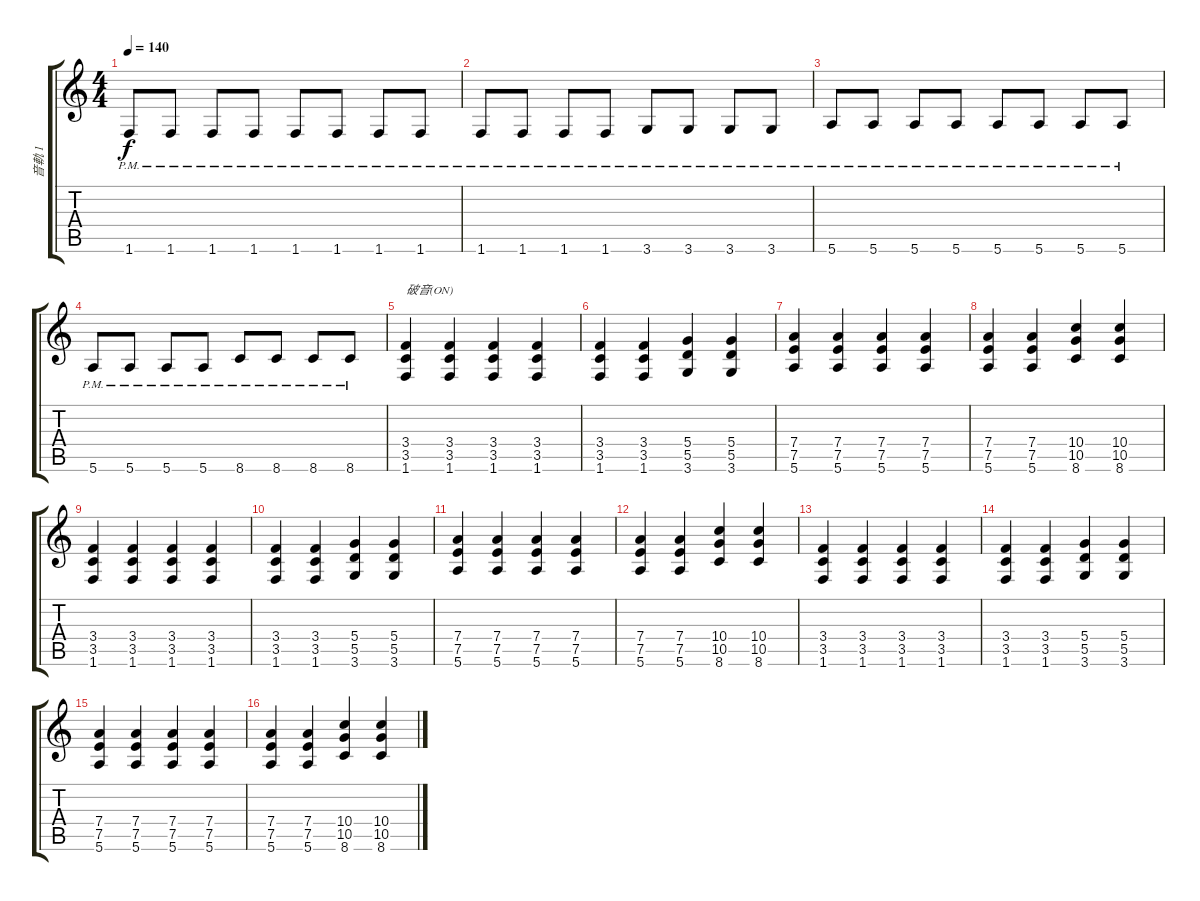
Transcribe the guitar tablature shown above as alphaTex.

\track ("音軌 1" "音軌 1") {instrument electricguitarjazz}
\staff {score tabs}
\tuning (E4 B3 G3 D3 A2 E2) {hide}
\ts (4 4)
\tempo 140
\clef g2
\ks c
1.6{pm}.8{dy f} 1.6{pm}.8 1.6{pm}.8 1.6{pm}.8 1.6{pm}.8 1.6{pm}.8 1.6{pm}.8 1.6{pm}.8 |
1.6{pm}.8 1.6{pm}.8 1.6{pm}.8 1.6{pm}.8 3.6{pm}.8 3.6{pm}.8 3.6{pm}.8 3.6{pm}.8 |
5.6{pm}.8 5.6{pm}.8 5.6{pm}.8 5.6{pm}.8 5.6{pm}.8 5.6{pm}.8 5.6{pm}.8 5.6{pm}.8 |
5.6{pm}.8 5.6{pm}.8 5.6{pm}.8 5.6{pm}.8 8.6{pm}.8 8.6{pm}.8 8.6{pm}.8 8.6{pm}.8 |
(3.4 3.5 1.6).4{txt "破音(ON)" instrument distortionguitar} (3.4 3.5 1.6).4 (3.4 3.5 1.6).4 (3.4 3.5 1.6).4 |
(3.4 3.5 1.6).4 (3.4 3.5 1.6).4 (5.4 5.5 3.6).4 (5.4 5.5 3.6).4 |
(7.4 7.5 5.6).4 (7.4 7.5 5.6).4 (7.4 7.5 5.6).4 (7.4 7.5 5.6).4 |
(7.4 7.5 5.6).4 (7.4 7.5 5.6).4 (10.4 10.5 8.6).4 (10.4 10.5 8.6).4 |
(3.4 3.5 1.6).4 (3.4 3.5 1.6).4 (3.4 3.5 1.6).4 (3.4 3.5 1.6).4 |
(3.4 3.5 1.6).4 (3.4 3.5 1.6).4 (5.4 5.5 3.6).4 (5.4 5.5 3.6).4 |
(7.4 7.5 5.6).4 (7.4 7.5 5.6).4 (7.4 7.5 5.6).4 (7.4 7.5 5.6).4 |
(7.4 7.5 5.6).4 (7.4 7.5 5.6).4 (10.4 10.5 8.6).4 (10.4 10.5 8.6).4 |
(3.4 3.5 1.6).4 (3.4 3.5 1.6).4 (3.4 3.5 1.6).4 (3.4 3.5 1.6).4 |
(3.4 3.5 1.6).4 (3.4 3.5 1.6).4 (5.4 5.5 3.6).4 (5.4 5.5 3.6).4 |
(7.4 7.5 5.6).4 (7.4 7.5 5.6).4 (7.4 7.5 5.6).4 (7.4 7.5 5.6).4 |
(7.4 7.5 5.6).4 (7.4 7.5 5.6).4 (10.4 10.5 8.6).4 (10.4 10.5 8.6).4
